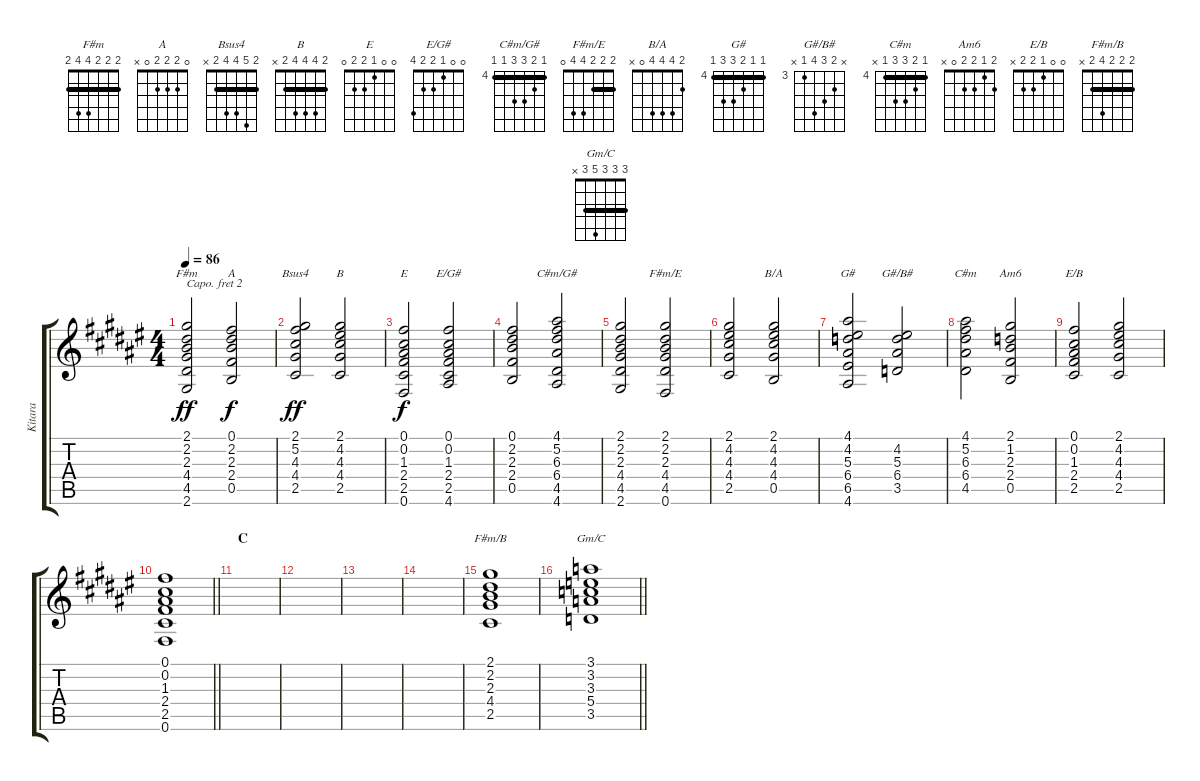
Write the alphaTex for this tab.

\track ("Kitara" "Kitara") {instrument distortionguitar}
\staff {score tabs}
\capo 2
\tuning (E4 B3 G3 D3 A2 E2) {hide}
\chord ("F#m" 2 2 2 4 4 2) {barre 2}
\chord ("A" 0 2 2 2 0 x)
\chord ("Bsus4" 2 5 4 4 2 x) {barre 2}
\chord ("B" 2 4 4 4 2 x) {barre 2}
\chord ("E" 0 0 1 2 2 0)
\chord ("E/G#" 0 0 1 2 2 4)
\chord ("C#m/G#" 4 5 6 6 4 4) {firstfret 4 barre 4}
\chord ("F#m/E" 2 2 2 4 4 0) {barre 2}
\chord ("B/A" 2 4 4 4 0 x)
\chord ("G#" 4 4 5 6 6 4) {firstfret 4 barre 4}
\chord ("G#/B#" x 4 5 6 3 x) {firstfret 3}
\chord ("C#m" 4 5 6 6 4 x) {firstfret 4 barre 4}
\chord ("Am6" 2 1 2 2 0 x)
\chord ("E/B" 0 0 1 2 2 x)
\chord ("F#m/B" 2 2 2 4 2 x) {barre 2}
\chord ("Gm/C" 3 3 3 5 3 x) {barre 3}
\ts (4 4)
\tempo 86
\clef g2
\ks f#
(2.1 2.2 2.3 4.4 4.5 2.6).2{ch "F#m" dy ff} (0.1 2.2 2.3 2.4 0.5).2{ch "A" dy f} |
(2.1 5.2 4.3 4.4 2.5).2{ch "Bsus4" dy ff} (2.1 4.2 4.3 4.4 2.5).2{ch "B"} |
(0.1 0.2 1.3 2.4 2.5 0.6).2{ch "E" dy f} (0.1 0.2 1.3 2.4 2.5 4.6).2{ch "E/G#"} |
(0.1 2.2 2.3 2.4 0.5).2 (4.1 5.2 6.3 6.4 4.5 4.6).2{ch "C#m/G#"} |
(2.1 2.2 2.3 4.4 4.5 2.6).2 (2.1 2.2 2.3 4.4 4.5 0.6).2{ch "F#m/E"} |
(2.1 4.2 4.3 4.4 2.5).2 (2.1 4.2 4.3 4.4 0.5).2{ch "B/A"} |
(4.1 4.2 5.3 6.4 6.5 4.6).2{ch "G#"} (4.2 5.3 6.4 3.5).2{ch "G#/B#"} |
(4.1 5.2 6.3 6.4 4.5).2{ch "C#m"} (2.1 1.2 2.3 2.4 0.5).2{ch "Am6"} |
(0.1 0.2 1.3 2.4 2.5).2{ch "E/B"} (2.1 4.2 4.3 4.4 2.5).2 |
\barLineRight lightlight
(0.1 0.2 1.3 2.4 2.5 0.6).1 |
\section ("" "C")
|
|
|
|
(2.1 2.2 2.3 4.4 2.5).1{ch "F#m/B"} |
\barLineRight lightlight
(3.1 3.2 3.3 5.4 3.5).1{ch "Gm/C"}
